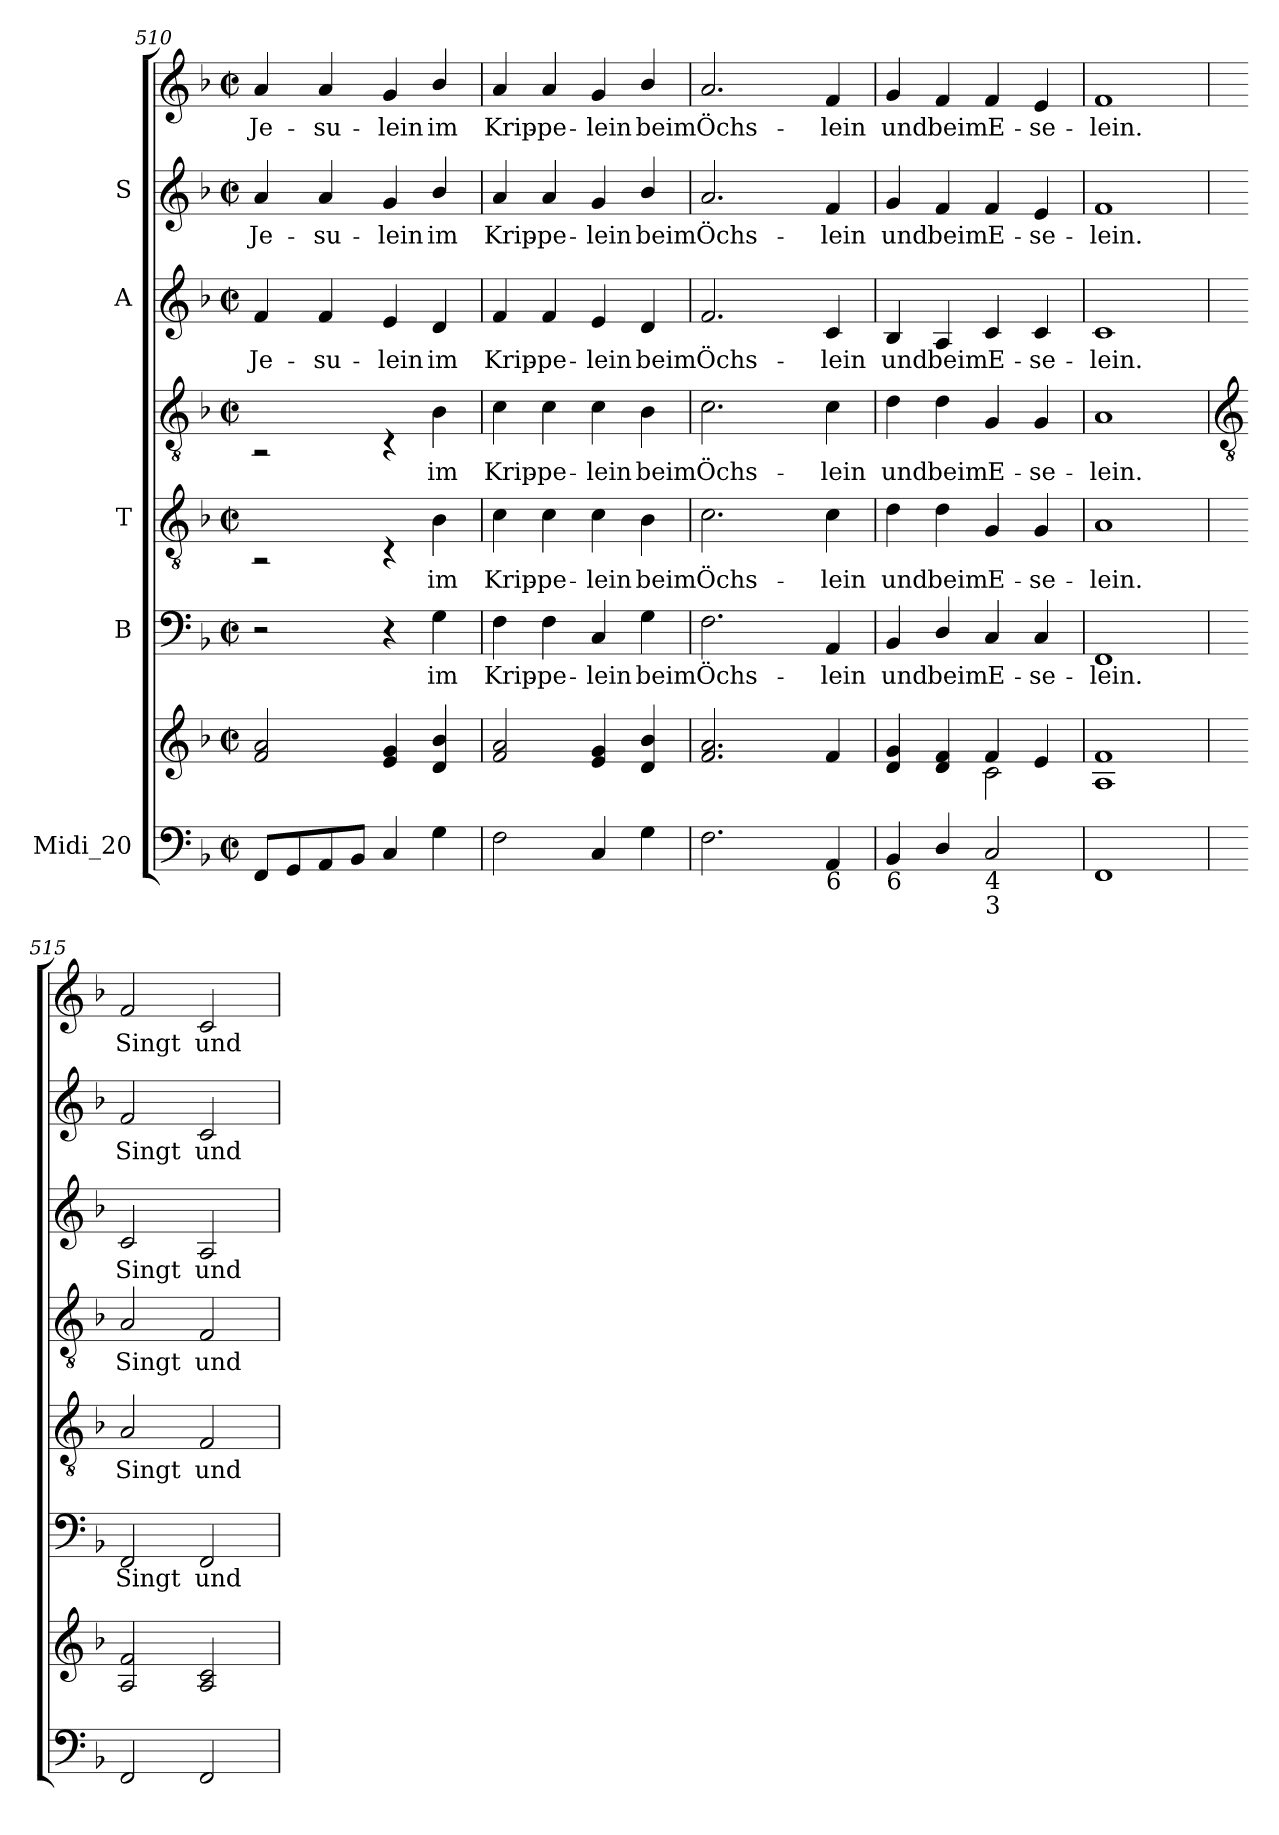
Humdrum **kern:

**kern	**kern	**kern	**text	**kern	**text	**kern	**text	**kern	**text	**kern	**text	**kern	**text
*part5	*part5	*part4	*part4	*part3	*part3	*part3	*part3	*part2	*part2	*part1	*part1	*part1	*part1
*staff8	*staff7	*staff6	*staff6	*staff5	*staff5	*staff4	*staff4	*staff3	*staff3	*staff2	*staff2	*staff1	*staff1
*I"Midi_20	*	*I"B	*	*I"T	*	*	*	*I"A	*	*I"S	*	*	*
*clefF4	*clefG2	*clefF4	*	*clefGv2	*	*clefGv2	*	*clefG2	*	*clefG2	*	*clefG2	*
*k[b-]	*k[b-]	*k[b-]	*	*k[b-]	*	*k[b-]	*	*k[b-]	*	*k[b-]	*	*k[b-]	*
*F:	*F:	*F:	*	*F:	*	*F:	*	*F:	*	*F:	*	*F:	*
*M2/2	*M2/2	*M2/2	*	*M2/2	*	*M2/2	*	*M2/2	*	*M2/2	*	*M2/2	*
*met(c|)	*met(c|)	*met(c|)	*	*met(c|)	*	*met(c|)	*	*met(c|)	*	*met(c|)	*	*met(c|)	*
=510	=510	=510	=510	=510	=510	=510	=510	=510	=510	=510	=510	=510	=510
*	*^	*	*	*	*	*	*	*	*	*	*	*	*
!	!	!	!	!	!	!	!	!	!	!LO:LY:b	!	!LO:LY:b	!	!LO:LY:b
8FFL	2f 2a	2ryy	2r	.	2rBB	.	2rBB	.	4f	Je-	4a	Je-	4a	Je-
8GG	.	.	.	.	.	.	.	.	.	.	.	.	.	.
!	!	!	!	!	!	!	!	!	!	!LO:LY:b	!	!LO:LY:b	!	!LO:LY:b
8AA	.	.	.	.	.	.	.	.	4f	-su-	4a	-su-	4a	-su-
8BB-J	.	.	.	.	.	.	.	.	.	.	.	.	.	.
!	!	!	!	!	!	!	!	!	!	!LO:LY:b	!	!LO:LY:b	!	!LO:LY:b
4C	4e 4g	2ryy	4r	.	4rBB	.	4rBB	.	4e	-lein	4g	-lein	4g	-lein
!	!	!	!	!LO:LY:b	!	!LO:LY:b	!	!LO:LY:b	!	!LO:LY:b	!	!LO:LY:b	!	!LO:LY:b
4G	4d 4b-	.	4G	im	4B-	im	4B-	im	4d	im	4b-/	im	4b-/	im
=511	=511	=511	=511	=511	=511	=511	=511	=511	=511	=511	=511	=511	=511	=511
!	!	!	!	!LO:LY:b	!	!LO:LY:b	!	!LO:LY:b	!	!LO:LY:b	!	!LO:LY:b	!	!LO:LY:b
2F	2f 2a	2ryy	4F	Krip-	4c	Krip-	4c	Krip-	4f	Krip-	4a	Krip-	4a	Krip-
!	!	!	!	!LO:LY:b	!	!LO:LY:b	!	!LO:LY:b	!	!LO:LY:b	!	!LO:LY:b	!	!LO:LY:b
.	.	.	4F	-pe-	4c	-pe-	4c	-pe-	4f	-pe-	4a	-pe-	4a	-pe-
!	!	!	!	!LO:LY:b	!	!LO:LY:b	!	!LO:LY:b	!	!LO:LY:b	!	!LO:LY:b	!	!LO:LY:b
4C	4e 4g	2ryy	4C	-lein	4c	-lein	4c	-lein	4e	-lein	4g	-lein	4g	-lein
!	!	!	!	!LO:LY:b	!	!LO:LY:b	!	!LO:LY:b	!	!LO:LY:b	!	!LO:LY:b	!	!LO:LY:b
4G	4d 4b-	.	4G	beim	4B-	beim	4B-	beim	4d	beim	4b-/	beim	4b-/	beim
=512	=512	=512	=512	=512	=512	=512	=512	=512	=512	=512	=512	=512	=512	=512
!	!	!	!	!LO:LY:b	!	!LO:LY:b	!	!LO:LY:b	!	!LO:LY:b	!	!LO:LY:b	!	!LO:LY:b
2.F	2.f 2.a	2ryy	2.F	Öchs-	2.c	Öchs-	2.c	Öchs-	2.f	Öchs-	2.a	Öchs-	2.a	Öchs-
.	.	2ryy	.	.	.	.	.	.	.	.	.	.	.	.
!LO:TX:b:t=6	!	!	!	!	!	!	!	!	!	!	!	!	!	!
!	!	!	!	!LO:LY:b	!	!LO:LY:b	!	!LO:LY:b	!	!LO:LY:b	!	!LO:LY:b	!	!LO:LY:b
4AA	4f	.	4AA	-lein	4c	-lein	4c	-lein	4c	-lein	4f	-lein	4f	-lein
=513	=513	=513	=513	=513	=513	=513	=513	=513	=513	=513	=513	=513	=513	=513
!LO:TX:b:t=6	!	!	!	!	!	!	!	!	!	!	!	!	!	!
!	!	!	!	!LO:LY:b	!	!LO:LY:b	!	!LO:LY:b	!	!LO:LY:b	!	!LO:LY:b	!	!LO:LY:b
4BB-	4d 4g	2ryy	4BB-	und	4d	und	4d	und	4B-	und	4g	und	4g	und
!	!	!	!	!LO:LY:b	!	!LO:LY:b	!	!LO:LY:b	!	!LO:LY:b	!	!LO:LY:b	!	!LO:LY:b
4D/	4d 4f	.	4D/	beim	4d	beim	4d	beim	4A	beim	4f	beim	4f	beim
!LO:TX:b:t=4	!	!	!	!	!	!	!	!	!	!	!	!	!	!
!LO:TX:b:t=3	!	!	!	!	!	!	!	!	!	!	!	!	!	!
!	!	!	!	!LO:LY:b	!	!LO:LY:b	!	!LO:LY:b	!	!LO:LY:b	!	!LO:LY:b	!	!LO:LY:b
2C	4f	2c\	4C	E-	4G	E-	4G	E-	4c	E-	4f	E-	4f	E-
!	!	!	!	!LO:LY:b	!	!LO:LY:b	!	!LO:LY:b	!	!LO:LY:b	!	!LO:LY:b	!	!LO:LY:b
.	4e	.	4C	-se-	4G	-se-	4G	-se-	4c	-se-	4e	-se-	4e	-se-
=514	=514	=514	=514	=514	=514	=514	=514	=514	=514	=514	=514	=514	=514	=514
!	!	!	!	!LO:LY:b	!	!LO:LY:b	!	!LO:LY:b	!	!LO:LY:b	!	!LO:LY:b	!	!LO:LY:b
1FF	1f	1A\	1FF	-lein.	1A	-lein.	1A	-lein.	1c	-lein.	1f	-lein.	1f	-lein.
!!LO:LB:g=z
=515	=515	=515	=515	=515	=515	=515	=515	=515	=515	=515	=515	=515	=515	=515
*	*	*	*	*	*	*	*clefGv2	*	*	*	*	*	*	*
!	!	!	!	!LO:LY:b	!	!LO:LY:b	!	!LO:LY:b	!	!LO:LY:b	!	!LO:LY:b	!	!LO:LY:b
2FF	2A 2f	2ryy	2FF	Singt	2A	Singt	2A	Singt	2c	Singt	2f	Singt	2f	Singt
!	!	!	!	!LO:LY:b	!	!LO:LY:b	!	!LO:LY:b	!	!LO:LY:b	!	!LO:LY:b	!	!LO:LY:b
2FF	2A 2c	2ryy	2FF	und	2F	und	2F	und	2A	und	2c	und	2c	und
*	*v	*v	*	*	*	*	*	*	*	*	*	*	*	*
=	=	=	=	=	=	=	=	=	=	=	=	=	=
*-	*-	*-	*-	*-	*-	*-	*-	*-	*-	*-	*-	*-	*-
